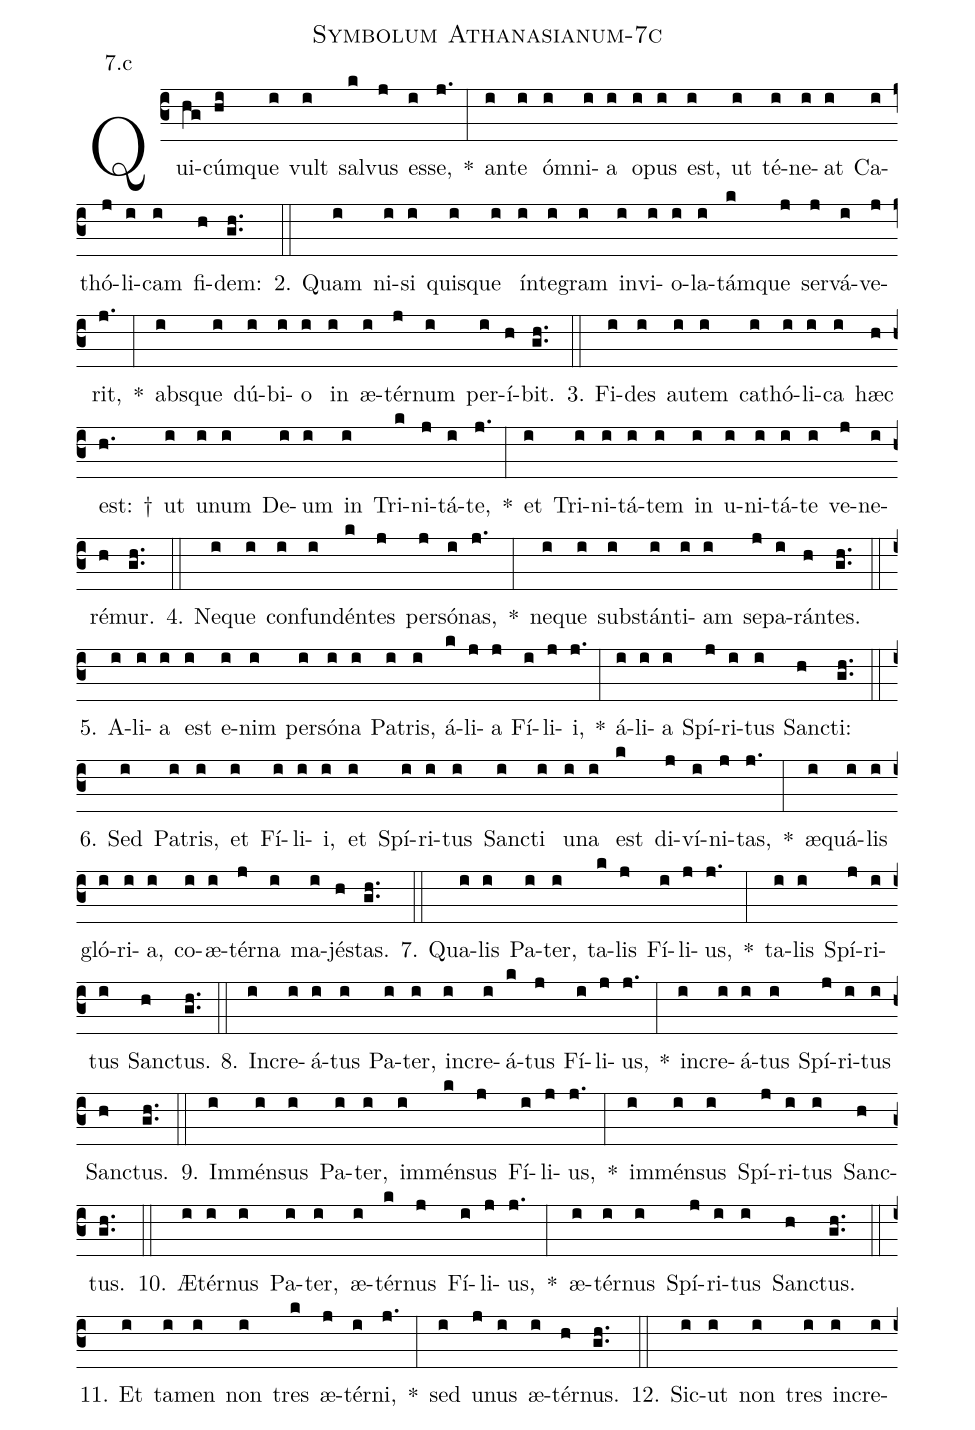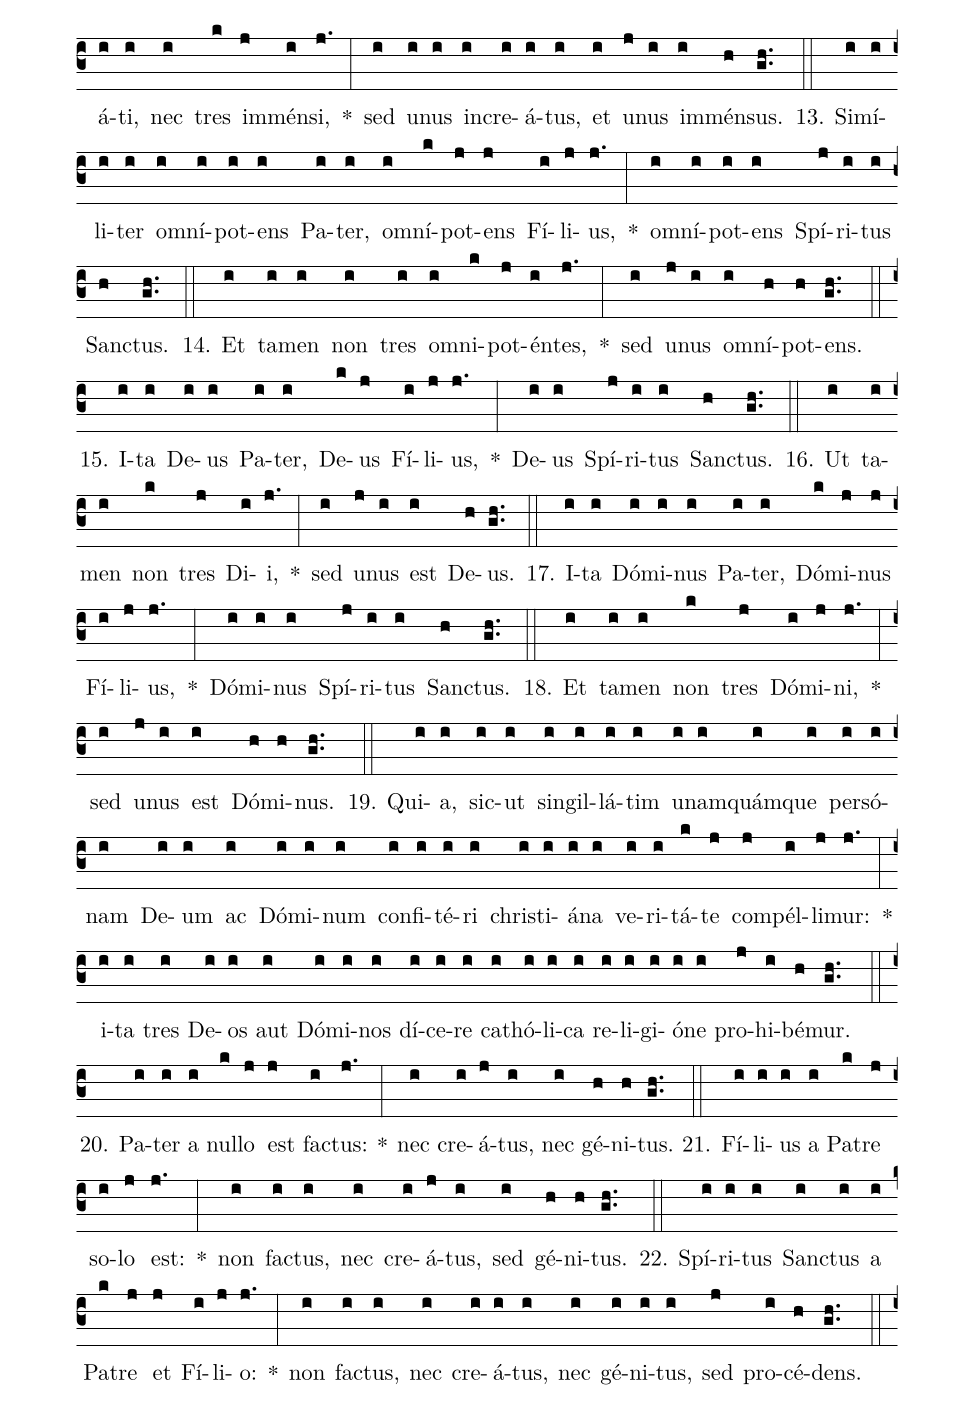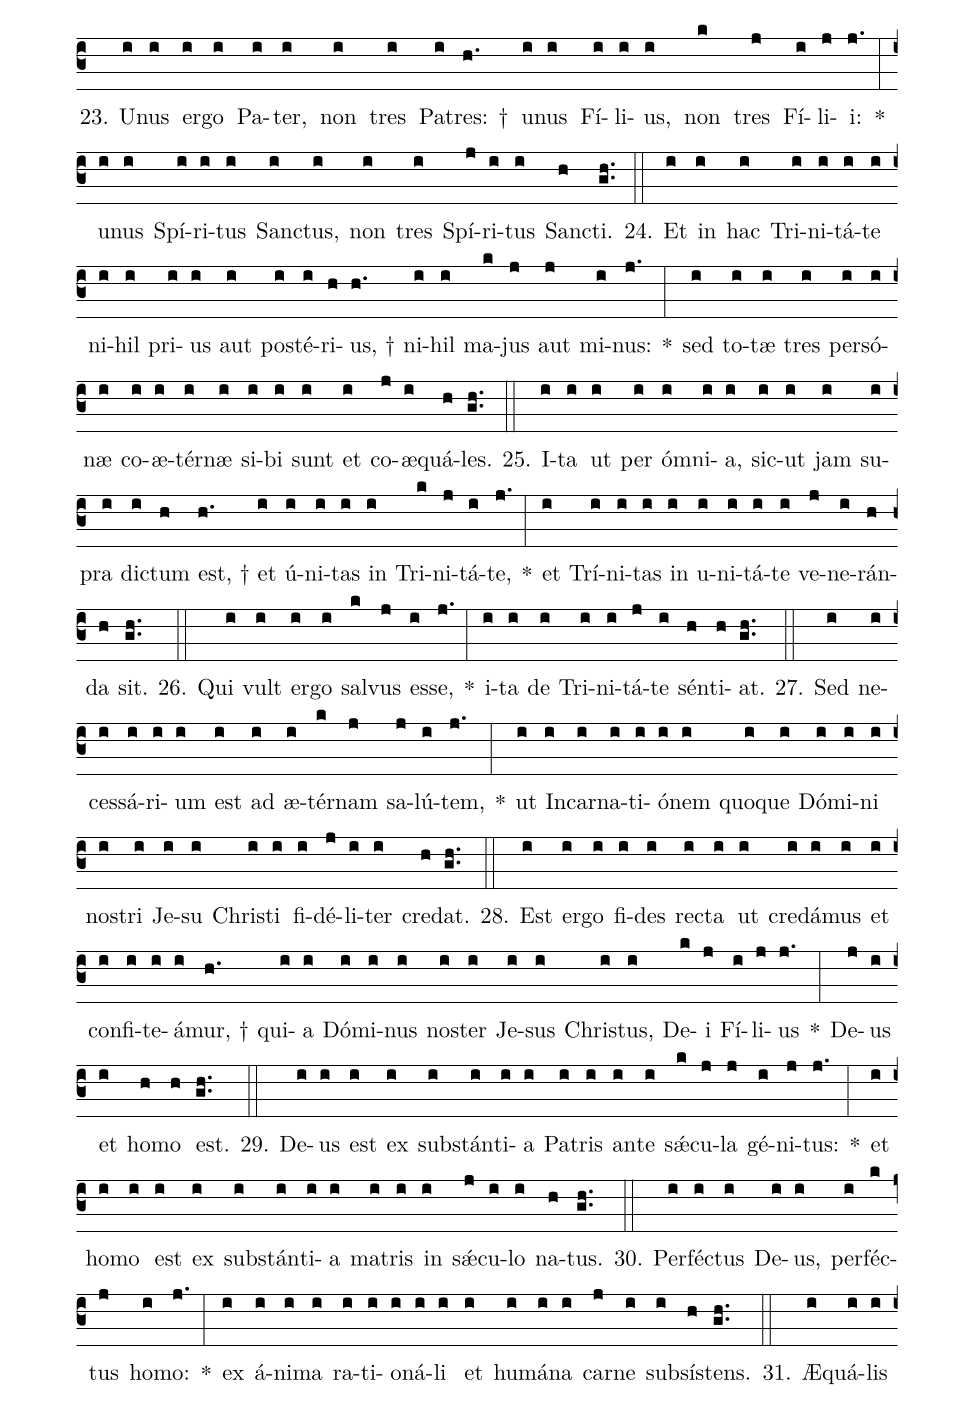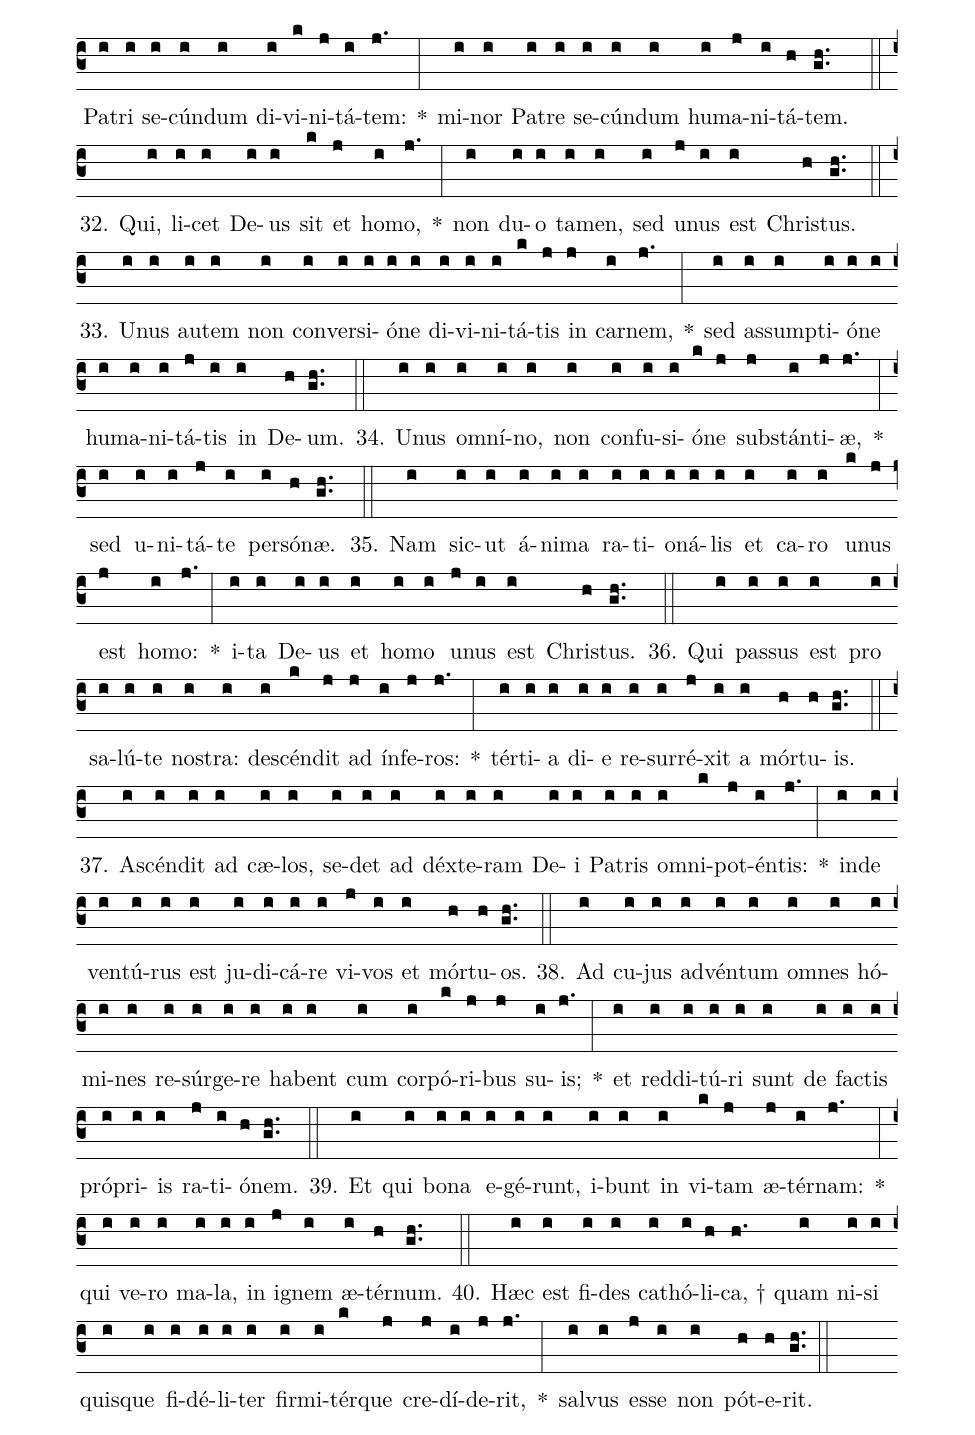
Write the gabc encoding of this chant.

name: Symbolum Athanasianum-7c;
annotation: 7.c;
%%
(c3)Qui(hg)cúm(hi)que(i) vult(i) sal(k)vus(j) es(i)se,(j.) *(:) an(i)te(i) óm(i)ni(i)a(i) o(i)pus(i) est,(i) ut(i) té(i)ne(i)at(i) Ca(i)thó(j)li(i)cam(i) fi(h)dem:(gh..) (::)
2. Quam(i) ni(i)si(i) quis(i)que(i) ín(i)te(i)gram(i) in(i)vi(i)o(i)la(i)tám(k)que(j) ser(j)vá(i)ve(j)rit,(j.) *(:) abs(i)que(i) dú(i)bi(i)o(i) in(i) æ(i)tér(j)num(i) per(i)í(h)bit.(gh..) (::)
3. Fi(i)des(i) au(i)tem(i) ca(i)thó(i)li(i)ca(i) hæc(h) est: †(h.) ut(i) u(i)num(i) De(i)um(i) in(i) Tri(k)ni(j)tá(i)te,(j.) *(:) et(i) Tri(i)ni(i)tá(i)tem(i) in(i) u(i)ni(i)tá(i)te(i) ve(j)ne(i)ré(h)mur.(gh..) (::)
4. Ne(i)que(i) con(i)fun(i)dén(k)tes(j) per(j)só(i)nas,(j.) *(:) ne(i)que(i) sub(i)stán(i)ti(i)am(i) se(j)pa(i)rán(h)tes.(gh..) (::)
5. A(i)li(i)a(i) est(i) e(i)nim(i) per(i)só(i)na(i) Pa(i)tris,(i) á(k)li(j)a(j) Fí(i)li(j)i,(j.) *(:) á(i)li(i)a(i) Spí(j)ri(i)tus(i) Sanc(h)ti:(gh..) (::)
6. Sed(i) Pa(i)tris,(i) et(i) Fí(i)li(i)i,(i) et(i) Spí(i)ri(i)tus(i) Sanc(i)ti(i) u(i)na(i) est(k) di(j)ví(i)ni(j)tas,(j.) *(:) æ(i)quá(i)lis(i) gló(i)ri(i)a,(i) co(i)æ(i)tér(j)na(i) ma(i)jés(h)tas.(gh..) (::)
7. Qua(i)lis(i) Pa(i)ter,(i) ta(k)lis(j) Fí(i)li(j)us,(j.) *(:) ta(i)lis(i) Spí(j)ri(i)tus(i) Sanc(h)tus.(gh..) (::)
8. In(i)cre(i)á(i)tus(i) Pa(i)ter,(i) in(i)cre(i)á(k)tus(j) Fí(i)li(j)us,(j.) *(:) in(i)cre(i)á(i)tus(i) Spí(j)ri(i)tus(i) Sanc(h)tus.(gh..) (::)
9. Im(i)mén(i)sus(i) Pa(i)ter,(i) im(i)mén(k)sus(j) Fí(i)li(j)us,(j.) *(:) im(i)mén(i)sus(i) Spí(j)ri(i)tus(i) Sanc(h)tus.(gh..) (::)
10. Æ(i)tér(i)nus(i) Pa(i)ter,(i) æ(i)tér(k)nus(j) Fí(i)li(j)us,(j.) *(:) æ(i)tér(i)nus(i) Spí(j)ri(i)tus(i) Sanc(h)tus.(gh..) (::)
11. Et(i) ta(i)men(i) non(i) tres(k) æ(j)tér(i)ni,(j.) *(:) sed(i) u(j)nus(i) æ(i)tér(h)nus.(gh..) (::)
12. Sic(i)ut(i) non(i) tres(i) in(i)cre(i)á(i)ti,(i) nec(i) tres(k) im(j)mén(i)si,(j.) *(:) sed(i) u(i)nus(i) in(i)cre(i)á(i)tus,(i) et(i) u(j)nus(i) im(i)mén(h)sus.(gh..) (::)
13. Si(i)mí(i)li(i)ter(i) om(i)ní(i)pot(i)ens(i) Pa(i)ter,(i) om(i)ní(k)pot(j)ens(j) Fí(i)li(j)us,(j.) *(:) om(i)ní(i)pot(i)ens(i) Spí(j)ri(i)tus(i) Sanc(h)tus.(gh..) (::)
14. Et(i) ta(i)men(i) non(i) tres(i) om(i)ni(k)pot(j)én(i)tes,(j.) *(:) sed(i) u(j)nus(i) om(i)ní(h)pot(h)ens.(gh..) (::)
15. I(i)ta(i) De(i)us(i) Pa(i)ter,(i) De(k)us(j) Fí(i)li(j)us,(j.) *(:) De(i)us(i) Spí(j)ri(i)tus(i) Sanc(h)tus.(gh..) (::)
16. Ut(i) ta(i)men(i) non(k) tres(j) Di(i)i,(j.) *(:) sed(i) u(j)nus(i) est(i) De(h)us.(gh..) (::)
17. I(i)ta(i) Dó(i)mi(i)nus(i) Pa(i)ter,(i) Dó(k)mi(j)nus(j) Fí(i)li(j)us,(j.) *(:) Dó(i)mi(i)nus(i) Spí(j)ri(i)tus(i) Sanc(h)tus.(gh..) (::)
18. Et(i) ta(i)men(i) non(k) tres(j) Dó(i)mi(j)ni,(j.) *(:) sed(i) u(j)nus(i) est(i) Dó(h)mi(h)nus.(gh..) (::)
19. Qui(i)a,(i) sic(i)ut(i) sin(i)gil(i)lá(i)tim(i) u(i)nam(i)quám(i)que(i) per(i)só(i)nam(i) De(i)um(i) ac(i) Dó(i)mi(i)num(i) con(i)fi(i)té(i)ri(i) chris(i)ti(i)á(i)na(i) ve(i)ri(i)tá(k)te(j) com(j)pél(i)li(j)mur:(j.) *(:) i(i)ta(i) tres(i) De(i)os(i) aut(i) Dó(i)mi(i)nos(i) dí(i)ce(i)re(i) ca(i)thó(i)li(i)ca(i) re(i)li(i)gi(i)ó(i)ne(i) pro(j)hi(i)bé(h)mur.(gh..) (::)
20. Pa(i)ter(i) a(i) nul(k)lo(j) est(j) fac(i)tus:(j.) *(:) nec(i) cre(i)á(j)tus,(i) nec(i) gé(h)ni(h)tus.(gh..) (::)
21. Fí(i)li(i)us(i) a(i) Pa(k)tre(j) so(i)lo(j) est:(j.) *(:) non(i) fac(i)tus,(i) nec(i) cre(i)á(j)tus,(i) sed(i) gé(h)ni(h)tus.(gh..) (::)
22. Spí(i)ri(i)tus(i) Sanc(i)tus(i) a(i) Pa(k)tre(j) et(j) Fí(i)li(j)o:(j.) *(:) non(i) fac(i)tus,(i) nec(i) cre(i)á(i)tus,(i) nec(i) gé(i)ni(i)tus,(i) sed(j) pro(i)cé(h)dens.(gh..) (::)
23. U(i)nus(i) er(i)go(i) Pa(i)ter,(i) non(i) tres(i) Pa(i)tres: †(h.) u(i)nus(i) Fí(i)li(i)us,(i) non(k) tres(j) Fí(i)li(j)i:(j.) *(:) u(i)nus(i) Spí(i)ri(i)tus(i) Sanc(i)tus,(i) non(i) tres(i) Spí(j)ri(i)tus(i) Sanc(h)ti.(gh..) (::)
24. Et(i) in(i) hac(i) Tri(i)ni(i)tá(i)te(i) ni(i)hil(i) pri(i)us(i) aut(i) post(i)é(i)ri(h)us, †(h.) ni(i)hil(i) ma(k)jus(j) aut(j) mi(i)nus:(j.) *(:) sed(i) to(i)tæ(i) tres(i) per(i)só(i)næ(i) co(i)æ(i)tér(i)næ(i) si(i)bi(i) sunt(i) et(i) co(j)æ(i)quá(h)les.(gh..) (::)
25. I(i)ta(i) ut(i) per(i) óm(i)ni(i)a,(i) sic(i)ut(i) jam(i) su(i)pra(i) dic(i)tum(h) est, †(h.) et(i) ú(i)ni(i)tas(i) in(i) Tri(k)ni(j)tá(i)te,(j.) *(:) et(i) Trí(i)ni(i)tas(i) in(i) u(i)ni(i)tá(i)te(i) ve(j)ne(i)rán(h)da(h) sit.(gh..) (::)
26. Qui(i) vult(i) er(i)go(i) sal(k)vus(j) es(i)se,(j.) *(:) i(i)ta(i) de(i) Tri(i)ni(i)tá(j)te(i) sén(h)ti(h)at.(gh..) (::)
27. Sed(i) ne(i)ces(i)sá(i)ri(i)um(i) est(i) ad(i) æ(i)tér(k)nam(j) sa(j)lú(i)tem,(j.) *(:) ut(i) In(i)car(i)na(i)ti(i)ó(i)nem(i) quo(i)que(i) Dó(i)mi(i)ni(i) nos(i)tri(i) Je(i)su(i) Chris(i)ti(i) fi(i)dé(j)li(i)ter(i) cre(h)dat.(gh..) (::)
28. Est(i) er(i)go(i) fi(i)des(i) rec(i)ta(i) ut(i) cre(i)dá(i)mus(i) et(i) con(i)fi(i)te(i)á(i)mur, †(h.) qui(i)a(i) Dó(i)mi(i)nus(i) nos(i)ter(i) Je(i)sus(i) Chris(i)tus,(i) De(k)i(j) Fí(i)li(j)us(j.) *(:) De(j)us(i) et(i) ho(h)mo(h) est.(gh..) (::)
29. De(i)us(i) est(i) ex(i) sub(i)stán(i)ti(i)a(i) Pa(i)tris(i) an(i)te(i) sǽ(k)cu(j)la(j) gé(i)ni(j)tus:(j.) *(:) et(i) ho(i)mo(i) est(i) ex(i) sub(i)stán(i)ti(i)a(i) ma(i)tris(i) in(i) sǽ(j)cu(i)lo(i) na(h)tus.(gh..) (::)
30. Per(i)féc(i)tus(i) De(i)us,(i) per(i)féc(k)tus(j) ho(i)mo:(j.) *(:) ex(i) á(i)ni(i)ma(i) ra(i)ti(i)o(i)ná(i)li(i) et(i) hu(i)má(i)na(i) car(j)ne(i) sub(i)sís(h)tens.(gh..) (::)
31. Æ(i)quá(i)lis(i) Pa(i)tri(i) se(i)cún(i)dum(i) di(i)vi(k)ni(j)tá(i)tem:(j.) *(:) mi(i)nor(i) Pa(i)tre(i) se(i)cún(i)dum(i) hu(i)ma(j)ni(i)tá(h)tem.(gh..) (::)
32. Qui,(i) li(i)cet(i) De(i)us(i) sit(k) et(j) ho(i)mo,(j.) *(:) non(i) du(i)o(i) ta(i)men,(i) sed(i) u(j)nus(i) est(i) Chris(h)tus.(gh..) (::)
33. U(i)nus(i) au(i)tem(i) non(i) con(i)ver(i)si(i)ó(i)ne(i) di(i)vi(i)ni(i)tá(k)tis(j) in(j) car(i)nem,(j.) *(:) sed(i) as(i)sump(i)ti(i)ó(i)ne(i) hu(i)ma(i)ni(i)tá(j)tis(i) in(i) De(h)um.(gh..) (::)
34. U(i)nus(i) om(i)ní(i)no,(i) non(i) con(i)fu(i)si(i)ó(k)ne(j) sub(j)stán(i)ti(j)æ,(j.) *(:) sed(i) u(i)ni(i)tá(j)te(i) per(i)só(h)næ.(gh..) (::)
35. Nam(i) sic(i)ut(i) á(i)ni(i)ma(i) ra(i)ti(i)o(i)ná(i)lis(i) et(i) ca(i)ro(i) u(k)nus(j) est(j) ho(i)mo:(j.) *(:) i(i)ta(i) De(i)us(i) et(i) ho(i)mo(i) u(j)nus(i) est(i) Chris(h)tus.(gh..) (::)
36. Qui(i) pas(i)sus(i) est(i) pro(i) sa(i)lú(i)te(i) nos(i)tra:(i) de(i)scén(k)dit(j) ad(j) ín(i)fe(j)ros:(j.) *(:) tér(i)ti(i)a(i) di(i)e(i) re(i)sur(i)ré(j)xit(i) a(i) mór(h)tu(h)is.(gh..) (::)
37. A(i)scén(i)dit(i) ad(i) cæ(i)los,(i) se(i)det(i) ad(i) déx(i)te(i)ram(i) De(i)i(i) Pa(i)tris(i) om(i)ni(k)pot(j)én(i)tis:(j.) *(:) in(i)de(i) ven(i)tú(i)rus(i) est(i) ju(i)di(i)cá(i)re(i) vi(j)vos(i) et(i) mór(h)tu(h)os.(gh..) (::)
38. Ad(i) cu(i)jus(i) ad(i)vén(i)tum(i) om(i)nes(i) hó(i)mi(i)nes(i) re(i)súr(i)ge(i)re(i) ha(i)bent(i) cum(i) cor(i)pó(k)ri(j)bus(j) su(i)is;(j.) *(:) et(i) red(i)di(i)tú(i)ri(i) sunt(i) de(i) fac(i)tis(i) pró(i)pri(i)is(i) ra(j)ti(i)ó(h)nem.(gh..) (::)
39. Et(i) qui(i) bo(i)na(i) e(i)gé(i)runt,(i) i(i)bunt(i) in(i) vi(k)tam(j) æ(j)tér(i)nam:(j.) *(:) qui(i) ve(i)ro(i) ma(i)la,(i) in(i) i(j)gnem(i) æ(i)tér(h)num.(gh..) (::)
40. Hæc(i) est(i) fi(i)des(i) ca(i)thó(i)li(h)ca, †(h.) quam(i) ni(i)si(i) quis(i)que(i) fi(i)dé(i)li(i)ter(i) fir(i)mi(i)tér(k)que(j) cre(j)dí(i)de(j)rit,(j.) *(:) sal(i)vus(i) es(j)se(i) non(i) pót(h)e(h)rit.(gh..) (::)
